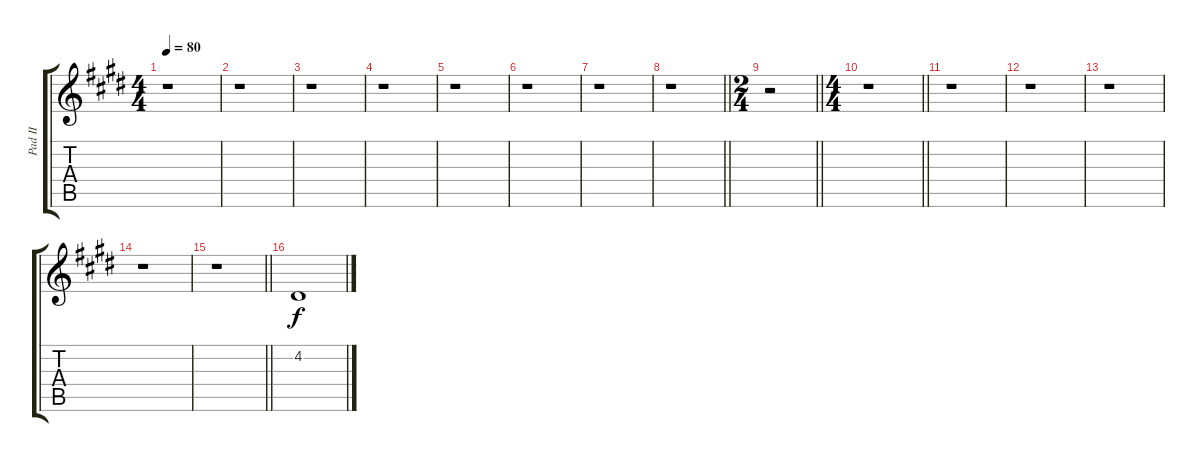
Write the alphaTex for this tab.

\track ("Pad II" "Pad II") {instrument pad2warm}
\staff {score tabs}
\tuning (E4 B3 G3 D3 A2 E2) {hide}
\ts (4 4)
\tempo 80
\clef g2
\ks e
r.1{dy f} |
r.1 |
r.1 |
r.1 |
r.1 |
r.1 |
r.1 |
\barLineRight lightlight
r.1 |
\ts (2 4)
\barLineRight lightlight
r.2 |
\ts (4 4)
\barLineRight lightlight
r.1 |
r.1 |
r.1 |
r.1 |
r.1 |
\barLineRight lightlight
r.1 |
4.2.1{volume 8}
